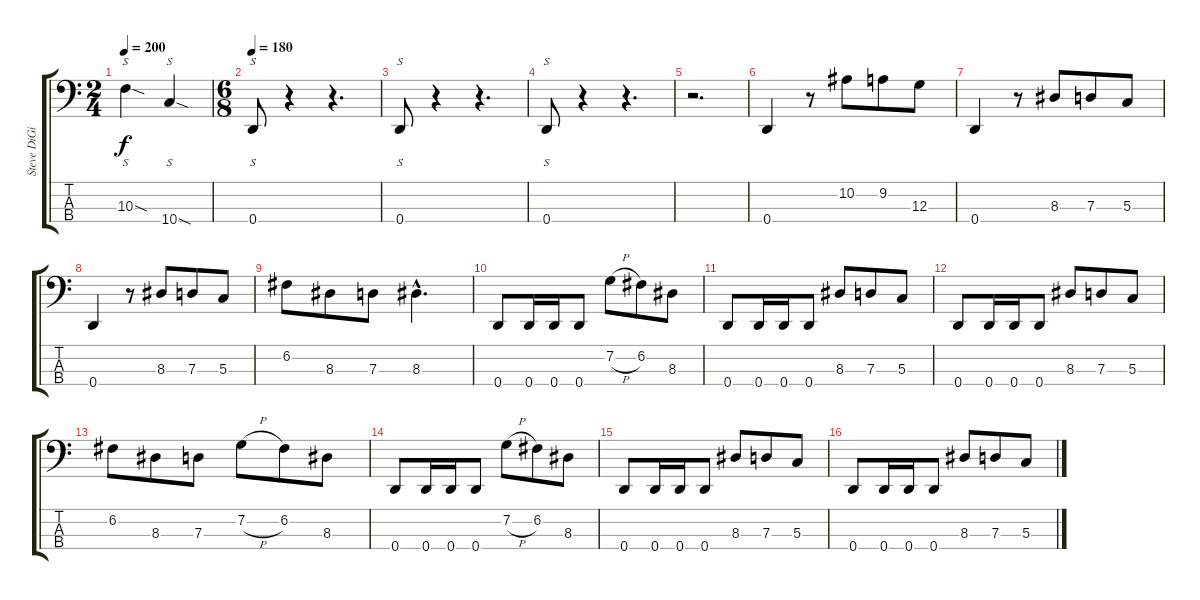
\track ("Steve DiGiorgio" "Steve DiGi") {instrument electricbassfinger}
\staff {score tabs}
\tuning (F2 C2 G1 D1) {hide}
\ts (2 4)
\tempo 200
\clef f4
\ks c
10.3{sod}.4{s dy f} 10.4{sod}.4{s} |
\ts (6 8)
\tempo 180
0.4.8{s} r.4 r.4{d} |
0.4.8{s} r.4 r.4{d} |
0.4.8{s} r.4 r.4{d} |
r.2{d} |
0.4.4 r.8 10.2.8 9.2.8 12.3.8 |
0.4.4 r.8 8.3.8 7.3.8 5.3.8 |
0.4.4 r.8 8.3.8 7.3.8 5.3.8 |
6.2.8 8.3.8 7.3.8 8.3{hac}.4{d} |
0.4.8 0.4.16 0.4.16 0.4.8 7.2{h}.8 6.2.8 8.3.8 |
0.4.8 0.4.16 0.4.16 0.4.8 8.3.8 7.3.8 5.3.8 |
0.4.8 0.4.16 0.4.16 0.4.8 8.3.8 7.3.8 5.3.8 |
6.2.8 8.3.8 7.3.8 7.2{h}.8 6.2.8 8.3.8 |
0.4.8 0.4.16 0.4.16 0.4.8 7.2{h}.8 6.2.8 8.3.8 |
0.4.8 0.4.16 0.4.16 0.4.8 8.3.8 7.3.8 5.3.8 |
0.4.8 0.4.16 0.4.16 0.4.8 8.3.8 7.3.8 5.3.8
